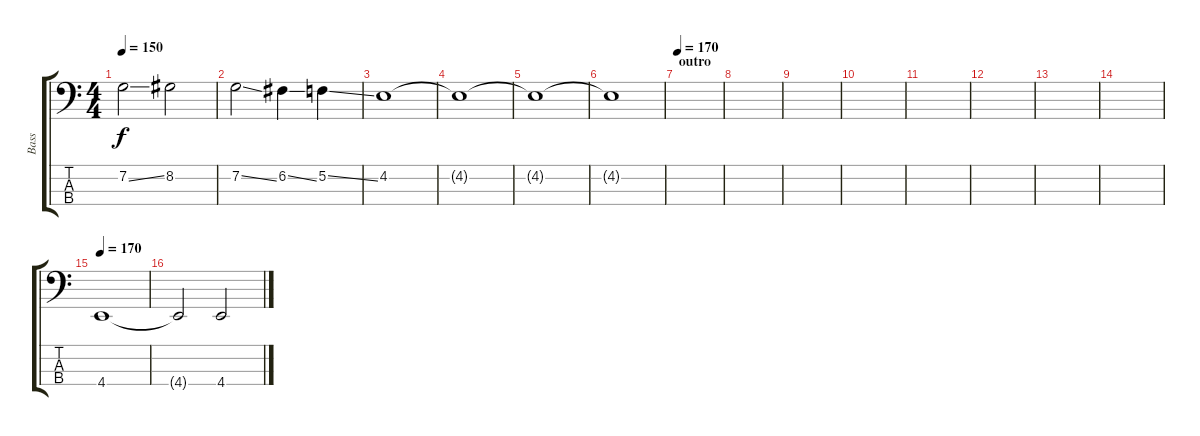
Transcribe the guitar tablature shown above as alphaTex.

\track ("Bass" "Bass") {instrument electricbasspick}
\staff {score tabs}
\tuning (F2 C2 G1 C1) {hide}
\ts (4 4)
\tempo 150
\clef f4
\ks c
7.2{ss}.2{dy f} 8.2.2 |
7.2{ss}.2 6.2{ss}.4 5.2{ss}.4 |
4.2.1 |
4.2{t}.1 |
4.2{t}.1 |
4.2{t}.1 |
\section ("" "outro")
\tempo 170
|
|
|
|
|
|
|
|
\tempo 170
4.4.1 |
4.4{t}.2 4.4.2
